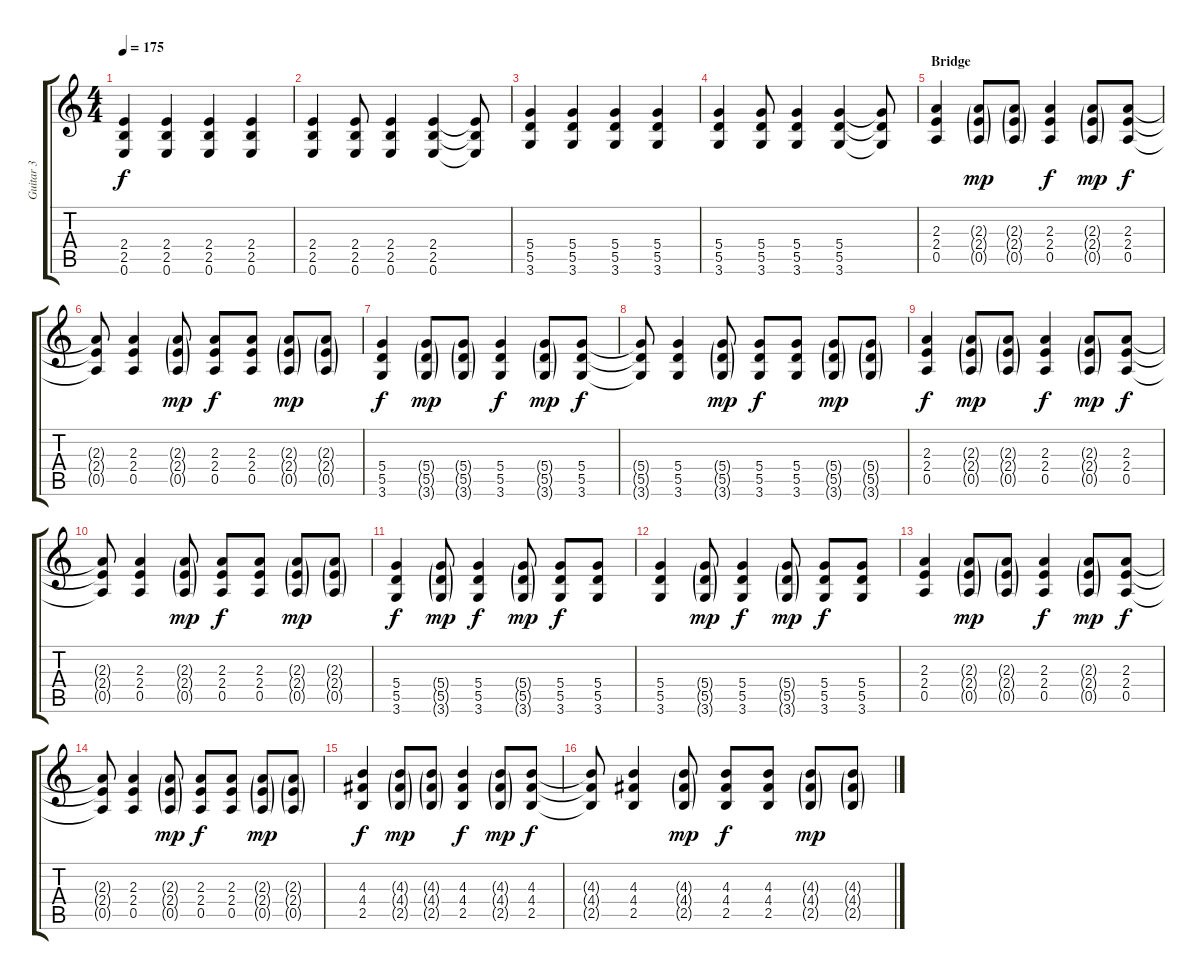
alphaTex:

\track ("Guitar 3" "Guitar 3") {instrument overdrivenguitar}
\staff {score tabs}
\tuning (E4 B3 G3 D3 A2 E2) {hide}
\ts (4 4)
\tempo 175
\clef g2
\ks c
(2.4 2.5 0.6).4{dy f} (2.4 2.5 0.6).4 (2.4 2.5 0.6).4 (2.4 2.5 0.6).4 |
(2.4 2.5 0.6).4 (2.4 2.5 0.6).8 (2.4 2.5 0.6).4 (2.4 2.5 0.6).4 (2.4{t} 2.5{t} 0.6{t}).8 |
(5.4 5.5 3.6).4 (5.4 5.5 3.6).4 (5.4 5.5 3.6).4 (5.4 5.5 3.6).4 |
(5.4 5.5 3.6).4 (5.4 5.5 3.6).8 (5.4 5.5 3.6).4 (5.4 5.5 3.6).4 (5.4{t} 5.5{t} 3.6{t}).8 |
\section ("" "Bridge")
(2.3 2.4 0.5).4 (2.3{g} 2.4{g} 0.5{g}).8{dy mp} (2.3{g} 2.4{g} 0.5{g}).8 (2.3 2.4 0.5).4{dy f} (2.3{g} 2.4{g} 0.5{g}).8{dy mp} (2.3 2.4 0.5).8{dy f} |
(2.3{t} 2.4{t} 0.5{t}).8 (2.3 2.4 0.5).4 (2.3{g} 2.4{g} 0.5{g}).8{dy mp} (2.3 2.4 0.5).8{dy f} (2.3 2.4 0.5).8 (2.3{g} 2.4{g} 0.5{g}).8{dy mp} (2.3{g} 2.4{g} 0.5{g}).8 |
(5.4 5.5 3.6).4{dy f} (5.4{g} 5.5{g} 3.6{g}).8{dy mp} (5.4{g} 5.5{g} 3.6{g}).8 (5.4 5.5 3.6).4{dy f} (5.4{g} 5.5{g} 3.6{g}).8{dy mp} (5.4 5.5 3.6).8{dy f} |
(5.4{t} 5.5{t} 3.6{t}).8 (5.4 5.5 3.6).4 (5.4{g} 5.5{g} 3.6{g}).8{dy mp} (5.4 5.5 3.6).8{dy f} (5.4 5.5 3.6).8 (5.4{g} 5.5{g} 3.6{g}).8{dy mp} (5.4{g} 5.5{g} 3.6{g}).8 |
(2.3 2.4 0.5).4{dy f} (2.3{g} 2.4{g} 0.5{g}).8{dy mp} (2.3{g} 2.4{g} 0.5{g}).8 (2.3 2.4 0.5).4{dy f} (2.3{g} 2.4{g} 0.5{g}).8{dy mp} (2.3 2.4 0.5).8{dy f} |
(2.3{t} 2.4{t} 0.5{t}).8 (2.3 2.4 0.5).4 (2.3{g} 2.4{g} 0.5{g}).8{dy mp} (2.3 2.4 0.5).8{dy f} (2.3 2.4 0.5).8 (2.3{g} 2.4{g} 0.5{g}).8{dy mp} (2.3{g} 2.4{g} 0.5{g}).8 |
(5.4 5.5 3.6).4{dy f} (5.4{g} 5.5{g} 3.6{g}).8{dy mp} (5.4 5.5 3.6).4{dy f} (5.4{g} 5.5{g} 3.6{g}).8{dy mp} (5.4 5.5 3.6).8{dy f} (5.4 5.5 3.6).8 |
(5.4 5.5 3.6).4 (5.4{g} 5.5{g} 3.6{g}).8{dy mp} (5.4 5.5 3.6).4{dy f} (5.4{g} 5.5{g} 3.6{g}).8{dy mp} (5.4 5.5 3.6).8{dy f} (5.4 5.5 3.6).8 |
(2.3 2.4 0.5).4 (2.3{g} 2.4{g} 0.5{g}).8{dy mp} (2.3{g} 2.4{g} 0.5{g}).8 (2.3 2.4 0.5).4{dy f} (2.3{g} 2.4{g} 0.5{g}).8{dy mp} (2.3 2.4 0.5).8{dy f} |
(2.3{t} 2.4{t} 0.5{t}).8 (2.3 2.4 0.5).4 (2.3{g} 2.4{g} 0.5{g}).8{dy mp} (2.3 2.4 0.5).8{dy f} (2.3 2.4 0.5).8 (2.3{g} 2.4{g} 0.5{g}).8{dy mp} (2.3{g} 2.4{g} 0.5{g}).8 |
(4.3 4.4 2.5).4{dy f} (4.3{g} 4.4{g} 2.5{g}).8{dy mp} (4.3{g} 4.4{g} 2.5{g}).8 (4.3 4.4 2.5).4{dy f} (4.3{g} 4.4{g} 2.5{g}).8{dy mp} (4.3 4.4 2.5).8{dy f} |
(4.3{t} 4.4{t} 2.5{t}).8 (4.3 4.4 2.5).4 (4.3{g} 4.4{g} 2.5{g}).8{dy mp} (4.3 4.4 2.5).8{dy f} (4.3 4.4 2.5).8 (4.3{g} 4.4{g} 2.5{g}).8{dy mp} (4.3{g} 4.4{g} 2.5{g}).8
